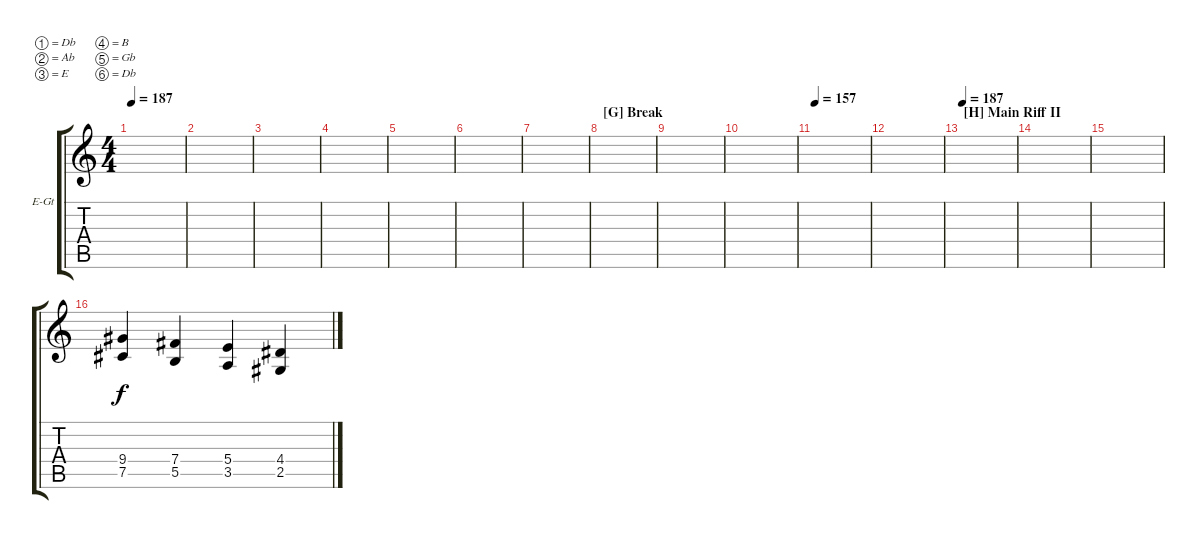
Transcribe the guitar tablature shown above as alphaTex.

\defaultSystemsLayout 4
\bracketExtendMode groupsimilarinstruments
\firstSystemTrackNameOrientation horizontal
\otherSystemsTrackNameOrientation horizontal
\track ("Right Guitar II / Extras" "E-Gt") {instrument distortionguitar}
\staff {score tabs}
\tuning (Db4 Ab3 E3 B2 Gb2 Db2)
\ts (4 4)
\tempo 187
\clef g2
\scale
0.333333
\ks c
|
\scale
0.333333 |
\scale
0.333333 |
\scale
0.333333 |
\scale
0.333333 |
\scale
0.333333 |
\scale
0.333333 |
\section ("G" "Break")
\scale
0.333333 |
\scale
0.333333 |
\scale
0.333333 |
\tempo 157
\scale
0.333333 |
\scale
0.333333 |
\section ("H" "Main Riff II")
\tempo 187
\scale
0.333333 |
\scale
0.333333 |
\scale
0.333333 |
\scale
0.333333 (7.5 9.4).4 (5.5 7.4).4 (3.5 5.4).4 (2.5 4.4).4
